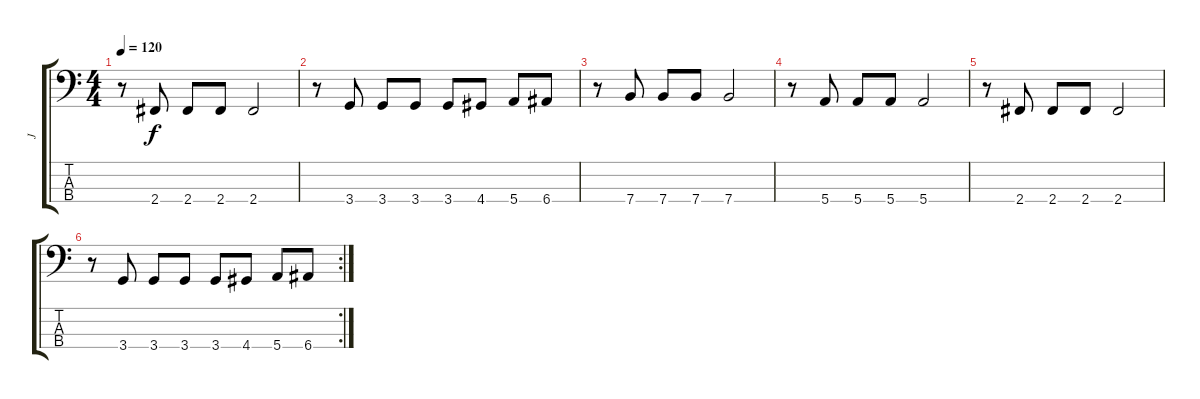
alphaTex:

\track ("J" "J") {instrument electricbasspick}
\staff {score tabs}
\tuning (G2 D2 A1 E1) {hide}
\ts (4 4)
\tempo 120
\clef f4
\ks c
r.8{dy f} 2.4.8 2.4.8 2.4.8 2.4.2 |
r.8 3.4.8 3.4.8 3.4.8 3.4.8 4.4.8 5.4.8 6.4.8 |
r.8 7.4.8 7.4.8 7.4.8 7.4.2 |
r.8 5.4.8 5.4.8 5.4.8 5.4.2 |
r.8 2.4.8 2.4.8 2.4.8 2.4.2 |
\rc 2
r.8 3.4.8 3.4.8 3.4.8 3.4.8 4.4.8 5.4.8 6.4.8
